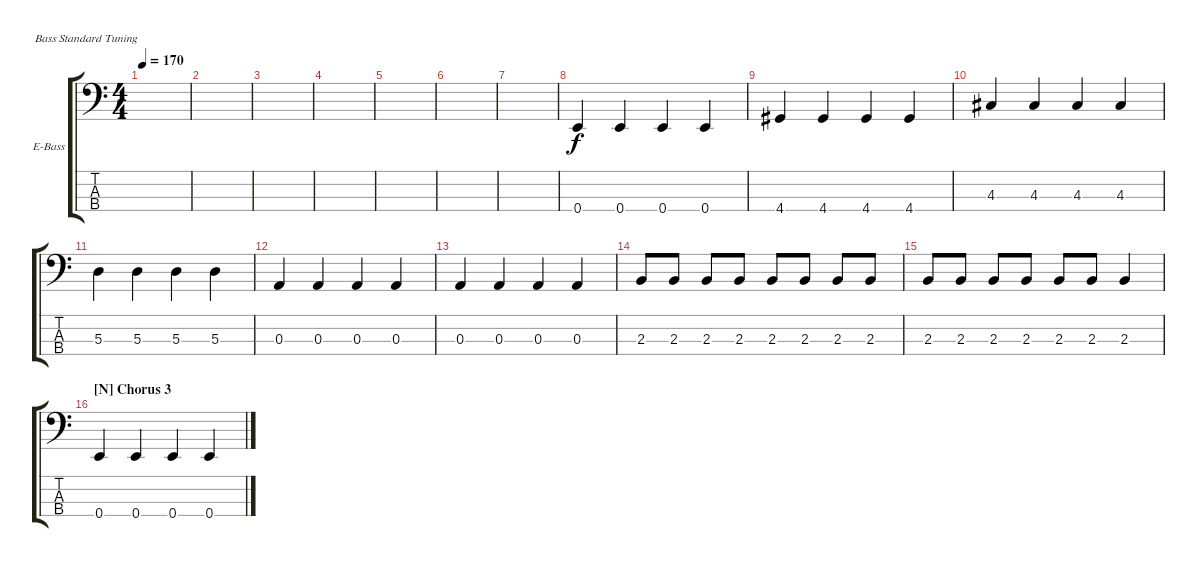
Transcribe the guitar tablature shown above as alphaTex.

\defaultSystemsLayout 4
\bracketExtendMode groupsimilarinstruments
\firstSystemTrackNameOrientation horizontal
\otherSystemsTrackNameOrientation horizontal
\track ("Electric Bass" "E-Bass") {instrument electricbassfinger}
\staff {score tabs}
\tuning (G2 D2 A1 E1)
\ts (4 4)
\tempo 170
\clef f4
\ks c
|
|
|
|
|
|
|
0.4.4 0.4.4 0.4.4 0.4.4 |
4.4.4 4.4.4 4.4.4 4.4.4 |
4.3.4 4.3.4 4.3.4 4.3.4 |
5.3.4 5.3.4 5.3.4 5.3.4 |
0.3.4 0.3.4 0.3.4 0.3.4 |
0.3.4 0.3.4 0.3.4 0.3.4 |
2.3.8 2.3.8 2.3.8 2.3.8 2.3.8 2.3.8 2.3.8 2.3.8 |
2.3.8 2.3.8 2.3.8 2.3.8 2.3.8 2.3.8 2.3.4 |
\section ("N" "Chorus 3")
0.4.4 0.4.4 0.4.4 0.4.4
